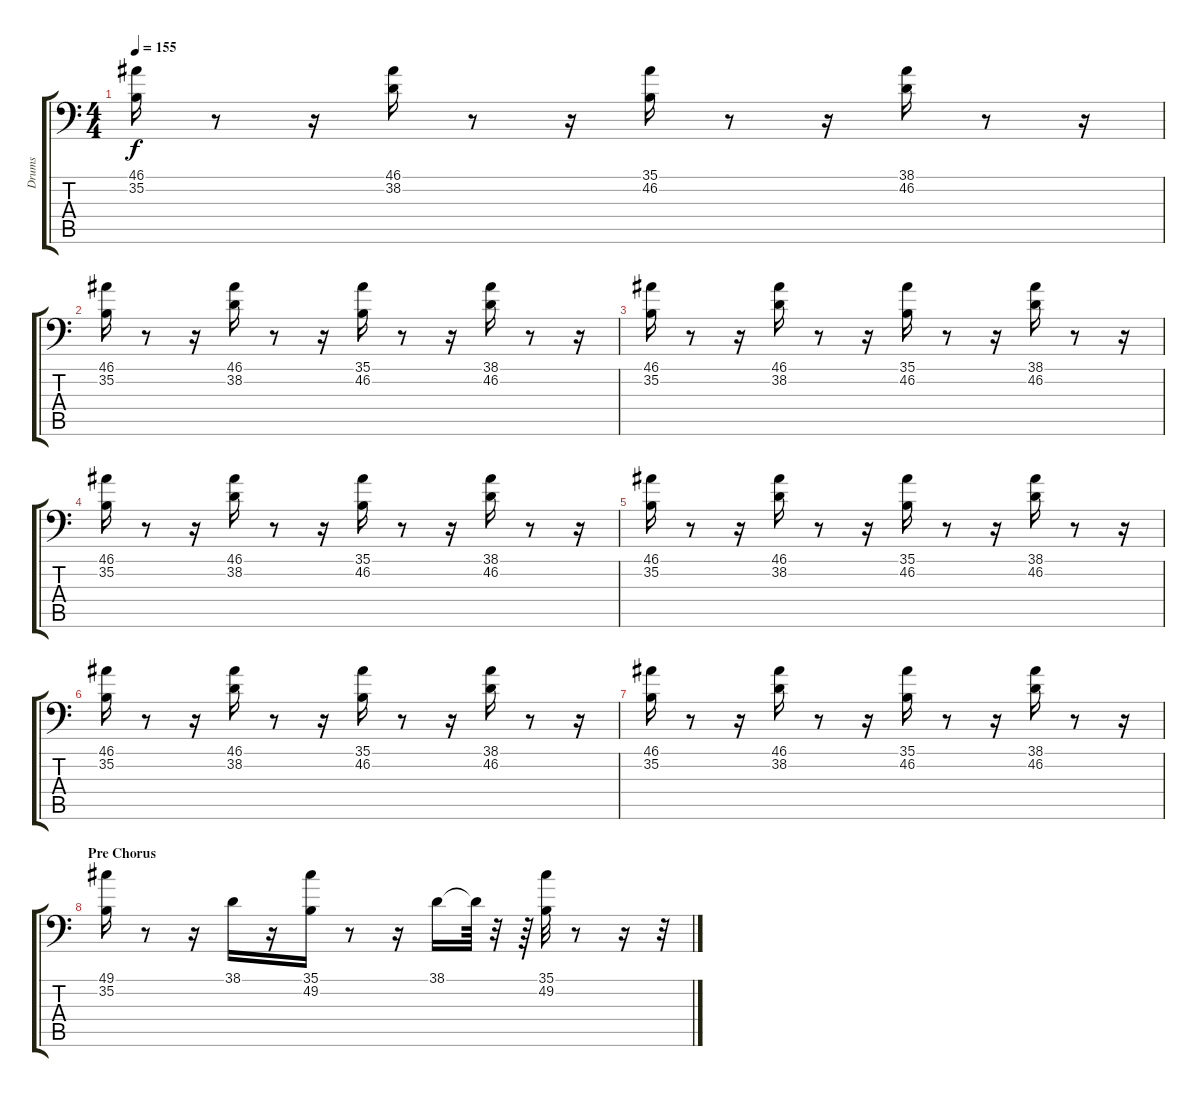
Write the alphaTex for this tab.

\track ("Drums" "Drums") {instrument acousticgrandpiano}
\staff {score tabs}
\tuning (C-1 C-1 C-1 C-1 C-1 C-1) {hide}
\ts (4 4)
\tempo 155
\clef f4
\ks c
(46.1 35.2).16{dy f} r.8 r.16 (46.1 38.2).16 r.8 r.16 (35.1 46.2).16 r.8 r.16 (38.1 46.2).16 r.8 r.16 |
(46.1 35.2).16 r.8 r.16 (46.1 38.2).16 r.8 r.16 (35.1 46.2).16 r.8 r.16 (38.1 46.2).16 r.8 r.16 |
(46.1 35.2).16 r.8 r.16 (46.1 38.2).16 r.8 r.16 (35.1 46.2).16 r.8 r.16 (38.1 46.2).16 r.8 r.16 |
(46.1 35.2).16 r.8 r.16 (46.1 38.2).16 r.8 r.16 (35.1 46.2).16 r.8 r.16 (38.1 46.2).16 r.8 r.16 |
(46.1 35.2).16 r.8 r.16 (46.1 38.2).16 r.8 r.16 (35.1 46.2).16 r.8 r.16 (38.1 46.2).16 r.8 r.16 |
(46.1 35.2).16 r.8 r.16 (46.1 38.2).16 r.8 r.16 (35.1 46.2).16 r.8 r.16 (38.1 46.2).16 r.8 r.16 |
(46.1 35.2).16 r.8 r.16 (46.1 38.2).16 r.8 r.16 (35.1 46.2).16 r.8 r.16 (38.1 46.2).16 r.8 r.16 |
\section ("" "Pre Chorus")
(49.1 35.2).16 r.8 r.16 38.1.16 r.16 (35.1 49.2).16 r.8 r.16 38.1.16 38.1{t}.64 r.32 r.64 (35.1 49.2).32 r.8 r.16 r.32
